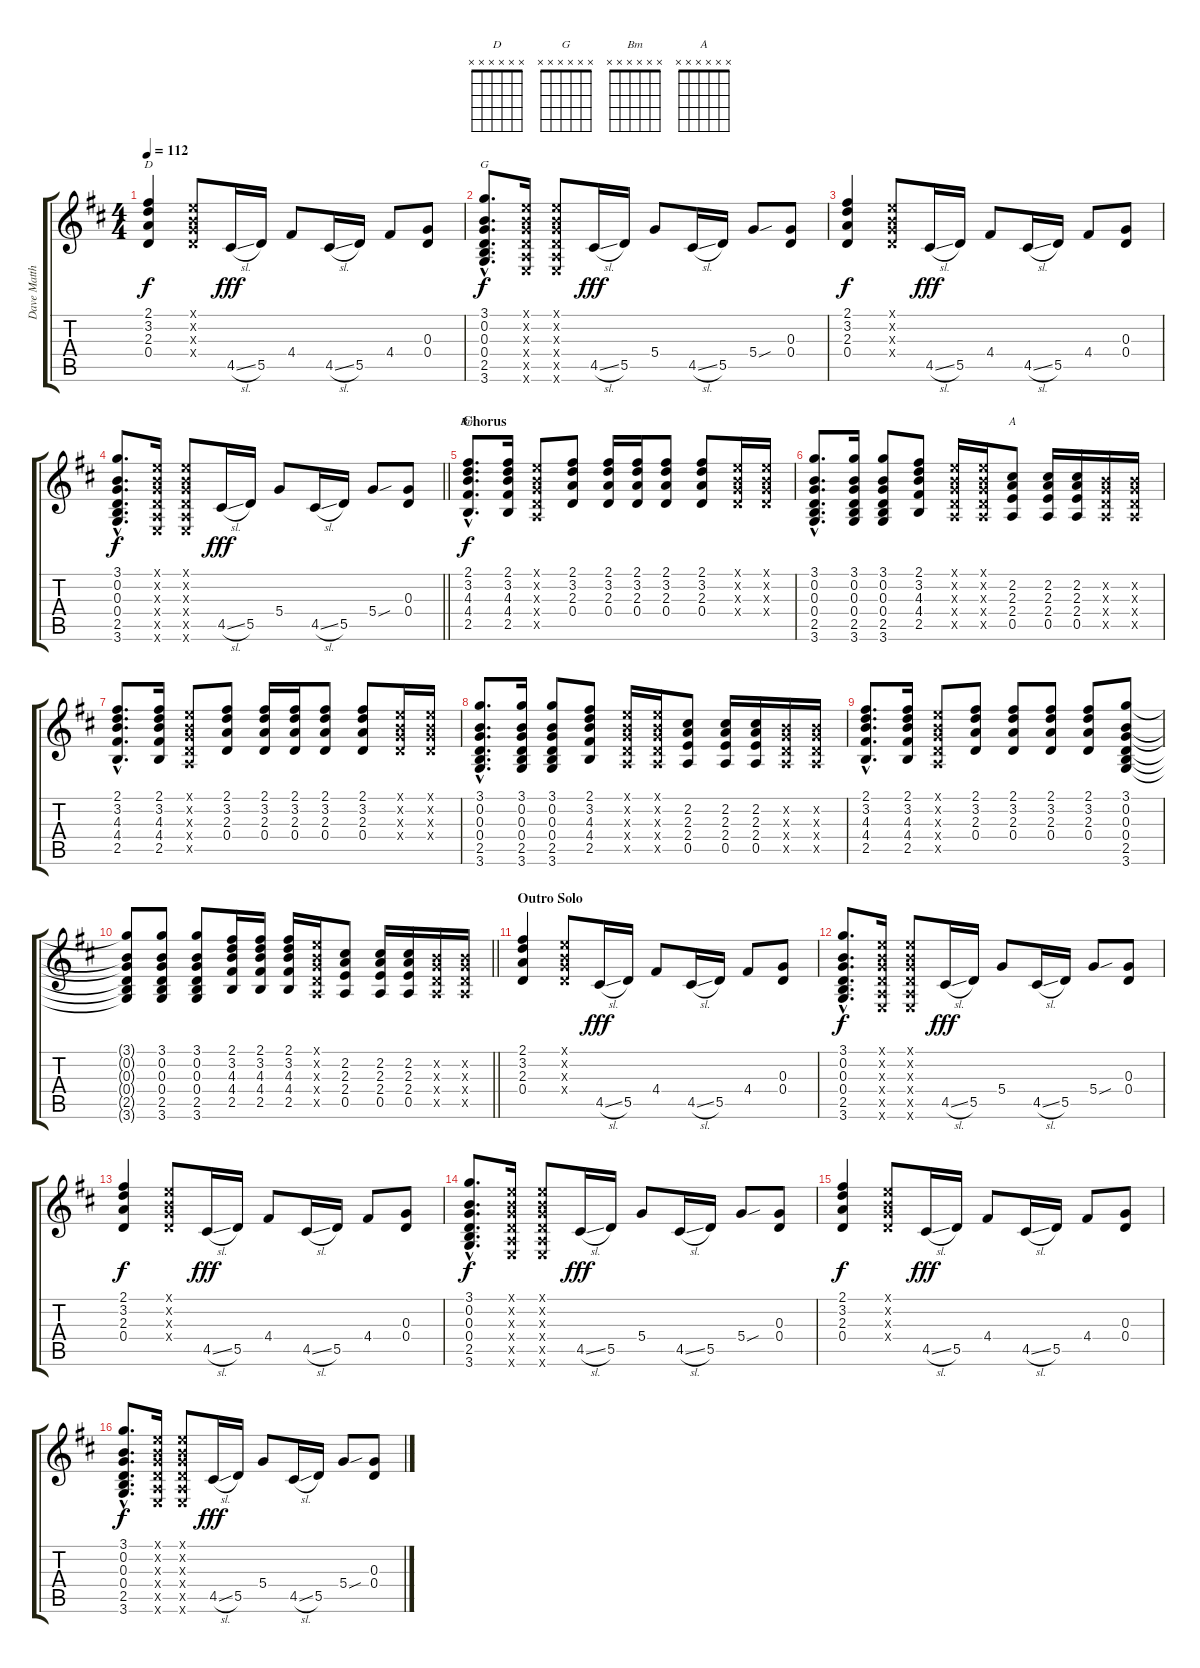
\track ("Dave Matthews" "Dave Matth") {instrument acousticguitarsteel}
\staff {score tabs}
\tuning (E4 B3 G3 D3 A2 E2) {hide}
\chord ("D" x x x x x x)
\chord ("G" x x x x x x)
\chord ("Bm" x x x x x x)
\chord ("A" x x x x x x)
\ts (4 4)
\tempo 112
\clef g2
\ks d
(2.1 3.2 2.3 0.4).4{ch "D" dy f} (0.1{x} 0.2{x} 0.3{x} 0.4{x}).8 4.5{sl}.16{dy fff} 5.5.16 4.4.8 4.5{sl}.16 5.5.16 4.4.8 (0.3 0.4).8 |
(3.1{hac} 0.2{hac} 0.3{hac} 0.4{hac} 2.5{hac} 3.6{hac}).8{d ch "G" dy f} (0.1{x} 0.2{x} 0.3{x} 0.4{x} 0.5{x} 0.6{x}).16 (0.1{x} 0.2{x} 0.3{x} 0.4{x} 0.5{x} 0.6{x}).8 4.5{sl}.16{dy fff} 5.5.16 5.4.8 4.5{sl}.16 5.5.16 5.4{sou}.8 (0.3 0.4).8 |
(2.1 3.2 2.3 0.4).4{dy f} (0.1{x} 0.2{x} 0.3{x} 0.4{x}).8 4.5{sl}.16{dy fff} 5.5.16 4.4.8 4.5{sl}.16 5.5.16 4.4.8 (0.3 0.4).8 |
\barLineRight lightlight
(3.1{hac} 0.2{hac} 0.3{hac} 0.4{hac} 2.5{hac} 3.6{hac}).8{d dy f} (0.1{x} 0.2{x} 0.3{x} 0.4{x} 0.5{x} 0.6{x}).16 (0.1{x} 0.2{x} 0.3{x} 0.4{x} 0.5{x} 0.6{x}).8 4.5{sl}.16{dy fff} 5.5.16 5.4.8 4.5{sl}.16 5.5.16 5.4{sou}.8 (0.3 0.4).8 |
\section ("" "Chorus")
(2.1{hac} 3.2{hac} 4.3{hac} 4.4{hac} 2.5{hac}).8{d ch "Bm" dy f} (2.1 3.2 4.3 4.4 2.5).16 (0.1{x} 0.2{x} 0.3{x} 0.4{x} 0.5{x}).8 (2.1 3.2 2.3 0.4).8 (2.1 3.2 2.3 0.4).16 (2.1 3.2 2.3 0.4).16 (2.1 3.2 2.3 0.4).8 (2.1 3.2 2.3 0.4).8 (0.1{x} 0.2{x} 0.3{x} 0.4{x}).16 (0.1{x} 0.2{x} 0.3{x} 0.4{x}).16 |
(3.1{hac} 0.2{hac} 0.3{hac} 0.4{hac} 2.5{hac} 3.6{hac}).8{d} (3.1 0.2 0.3 0.4 2.5 3.6).16 (3.1 0.2 0.3 0.4 2.5 3.6).8 (2.1 3.2 4.3 4.4 2.5).8 (0.1{x} 0.2{x} 0.3{x} 0.4{x} 0.5{x}).16 (0.1{x} 0.2{x} 0.3{x} 0.4{x} 0.5{x}).16 (2.2 2.3 2.4 0.5).8{ch "A"} (2.2 2.3 2.4 0.5).16 (2.2 2.3 2.4 0.5).16 (0.2{x} 0.3{x} 0.4{x} 0.5{x}).16 (0.2{x} 0.3{x} 0.4{x} 0.5{x}).16 |
(2.1{hac} 3.2{hac} 4.3{hac} 4.4{hac} 2.5{hac}).8{d} (2.1 3.2 4.3 4.4 2.5).16 (0.1{x} 0.2{x} 0.3{x} 0.4{x} 0.5{x}).8 (2.1 3.2 2.3 0.4).8 (2.1 3.2 2.3 0.4).16 (2.1 3.2 2.3 0.4).16 (2.1 3.2 2.3 0.4).8 (2.1 3.2 2.3 0.4).8 (0.1{x} 0.2{x} 0.3{x} 0.4{x}).16 (0.1{x} 0.2{x} 0.3{x} 0.4{x}).16 |
(3.1{hac} 0.2{hac} 0.3{hac} 0.4{hac} 2.5{hac} 3.6{hac}).8{d} (3.1 0.2 0.3 0.4 2.5 3.6).16 (3.1 0.2 0.3 0.4 2.5 3.6).8 (2.1 3.2 4.3 4.4 2.5).8 (0.1{x} 0.2{x} 0.3{x} 0.4{x} 0.5{x}).16 (0.1{x} 0.2{x} 0.3{x} 0.4{x} 0.5{x}).16 (2.2 2.3 2.4 0.5).8 (2.2 2.3 2.4 0.5).16 (2.2 2.3 2.4 0.5).16 (0.2{x} 0.3{x} 0.4{x} 0.5{x}).16 (0.2{x} 0.3{x} 0.4{x} 0.5{x}).16 |
(2.1{hac} 3.2{hac} 4.3{hac} 4.4{hac} 2.5{hac}).8{d} (2.1 3.2 4.3 4.4 2.5).16 (0.1{x} 0.2{x} 0.3{x} 0.4{x} 0.5{x}).8 (2.1 3.2 2.3 0.4).8 (2.1 3.2 2.3 0.4).8 (2.1 3.2 2.3 0.4).8 (2.1 3.2 2.3 0.4).8 (3.1 0.2 0.3 0.4 2.5 3.6).8 |
\barLineRight lightlight
(3.1{t} 0.2{t} 0.3{t} 0.4{t} 2.5{t} 3.6{t}).8 (3.1 0.2 0.3 0.4 2.5 3.6).8 (3.1 0.2 0.3 0.4 2.5 3.6).8 (2.1 3.2 4.3 4.4 2.5).16 (2.1 3.2 4.3 4.4 2.5).16 (2.1 3.2 4.3 4.4 2.5).16 (0.1{x} 0.2{x} 0.3{x} 0.4{x} 0.5{x}).16 (2.2 2.3 2.4 0.5).8 (2.2 2.3 2.4 0.5).16 (2.2 2.3 2.4 0.5).16 (0.2{x} 0.3{x} 0.4{x} 0.5{x}).16 (0.2{x} 0.3{x} 0.4{x} 0.5{x}).16 |
\section ("" "Outro Solo")
(2.1 3.2 2.3 0.4).4 (0.1{x} 0.2{x} 0.3{x} 0.4{x}).8 4.5{sl}.16{dy fff} 5.5.16 4.4.8 4.5{sl}.16 5.5.16 4.4.8 (0.3 0.4).8 |
(3.1{hac} 0.2{hac} 0.3{hac} 0.4{hac} 2.5{hac} 3.6{hac}).8{d dy f} (0.1{x} 0.2{x} 0.3{x} 0.4{x} 0.5{x} 0.6{x}).16 (0.1{x} 0.2{x} 0.3{x} 0.4{x} 0.5{x} 0.6{x}).8 4.5{sl}.16{dy fff} 5.5.16 5.4.8 4.5{sl}.16 5.5.16 5.4{sou}.8 (0.3 0.4).8 |
(2.1 3.2 2.3 0.4).4{dy f} (0.1{x} 0.2{x} 0.3{x} 0.4{x}).8 4.5{sl}.16{dy fff} 5.5.16 4.4.8 4.5{sl}.16 5.5.16 4.4.8 (0.3 0.4).8 |
(3.1{hac} 0.2{hac} 0.3{hac} 0.4{hac} 2.5{hac} 3.6{hac}).8{d dy f} (0.1{x} 0.2{x} 0.3{x} 0.4{x} 0.5{x} 0.6{x}).16 (0.1{x} 0.2{x} 0.3{x} 0.4{x} 0.5{x} 0.6{x}).8 4.5{sl}.16{dy fff} 5.5.16 5.4.8 4.5{sl}.16 5.5.16 5.4{sou}.8 (0.3 0.4).8 |
(2.1 3.2 2.3 0.4).4{dy f} (0.1{x} 0.2{x} 0.3{x} 0.4{x}).8 4.5{sl}.16{dy fff} 5.5.16 4.4.8 4.5{sl}.16 5.5.16 4.4.8 (0.3 0.4).8 |
(3.1{hac} 0.2{hac} 0.3{hac} 0.4{hac} 2.5{hac} 3.6{hac}).8{d dy f} (0.1{x} 0.2{x} 0.3{x} 0.4{x} 0.5{x} 0.6{x}).16 (0.1{x} 0.2{x} 0.3{x} 0.4{x} 0.5{x} 0.6{x}).8 4.5{sl}.16{dy fff} 5.5.16 5.4.8 4.5{sl}.16 5.5.16 5.4{sou}.8 (0.3 0.4).8
